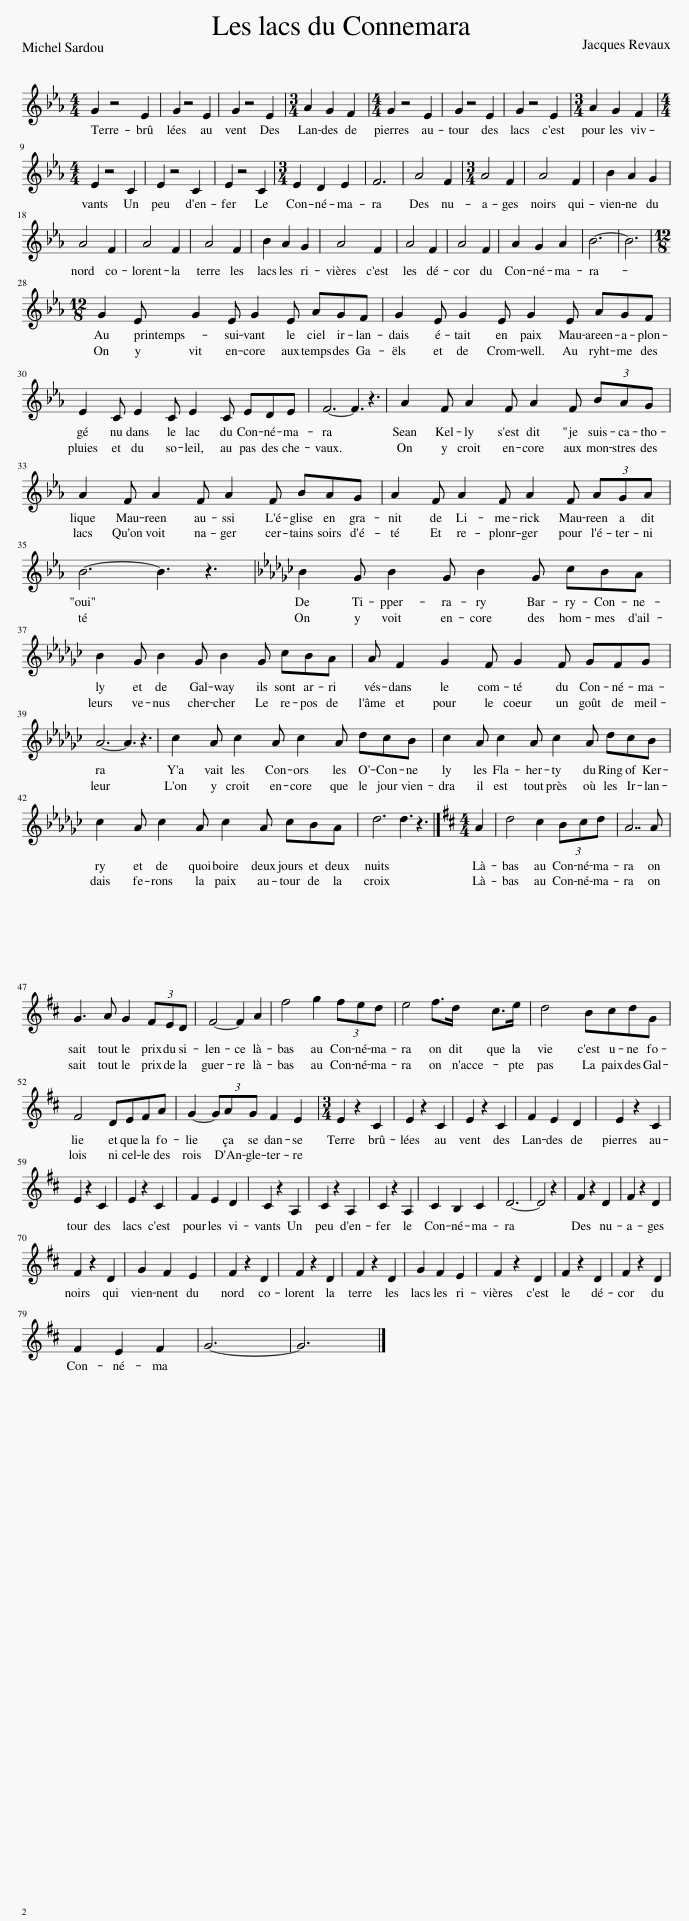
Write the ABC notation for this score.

X:1
L:1/8
M:4/4
I:linebreak $
K:Eb
V:1 treble
V:1
 G2 z4 E2 | G2 z4 E2 | G2 z4 E2 |[M:3/4] A2 G2 F2 |[M:4/4] G2 z4 E2 | %5
 G2 z4 E2 | G2 z4 E2 |[M:3/4] A2 G2 F2 |$[M:4/4] E2 z4 C2 | E2 z4 C2 | %10
 E2 z4 C2 |[M:3/4] E2 D2 E2 | F6 | A4 F2 |[M:3/4] A4 F2 | %15
 A4 F2 | B2 A2 G2 |$ A4 F2 | A4 F2 | A4 F2 | %20
 B2 A2 G2 | A4 F2 | A4 F2 | A4 F2 | A2 G2 A2 | %25
 B6- | B6 |$[M:12/8] G2 E G2 E G2 E AGF | G2 E G2 E G2 E AGF |$ E2 C E2 C E2 C EDE | %30
 F6- F3 z3 | A2 F A2 F A2 F BAG |$ A2 F A2 F A2 F BAG | A2 F A2 F A2 F AGA |$ B6- B3 z3 | %35
[K:Gb] B2 G B2 G B2 G cBA |$ B2 G B2 G B2 G cBA | A F2 G2 F G2 F GFG |$ A6- A3 z3 | c2 A c2 A c2 A dcB | %40
 c2 A c2 A c2 A dcB |$ c2 A c2 A c2 A cBA | d6 d3 z3 |][K:D][M:4/4] A2 | d4 c2 (3Bcd | %45
 A7 A |$ G3 A G2 (3FED | F4- F2 A2 | f4 g2 (3fed | e4 f>d c>e | %50
 d4 BcdG |$ F4 DEFA | G2- (3GAG F2 E2 |[M:3/4] E2 z2 C2 | E2 z2 C2 | %55
 E2 z2 C2 | F2 E2 D2 | E2 z2 C2 |$ E2 z2 C2 | E2 z2 C2 | %60
 F2 E2 D2 | C2 z2 A,2 | C2 z2 A,2 | C2 z2 A,2 | C2 B,2 C2 | %65
 D6- | D4 z2 | F2 z2 D2 | F2 z2 D2 |$ F2 z2 D2 | %70
 G2 F2 E2 | F2 z2 D2 | F2 z2 D2 | F2 z2 D2 | G2 F2 E2 | %75
 F2 z2 D2 | F2 z2 D2 | F2 z2 D2 |$ F2 E2 F2 | G6- | %80
 G6 |] %81
